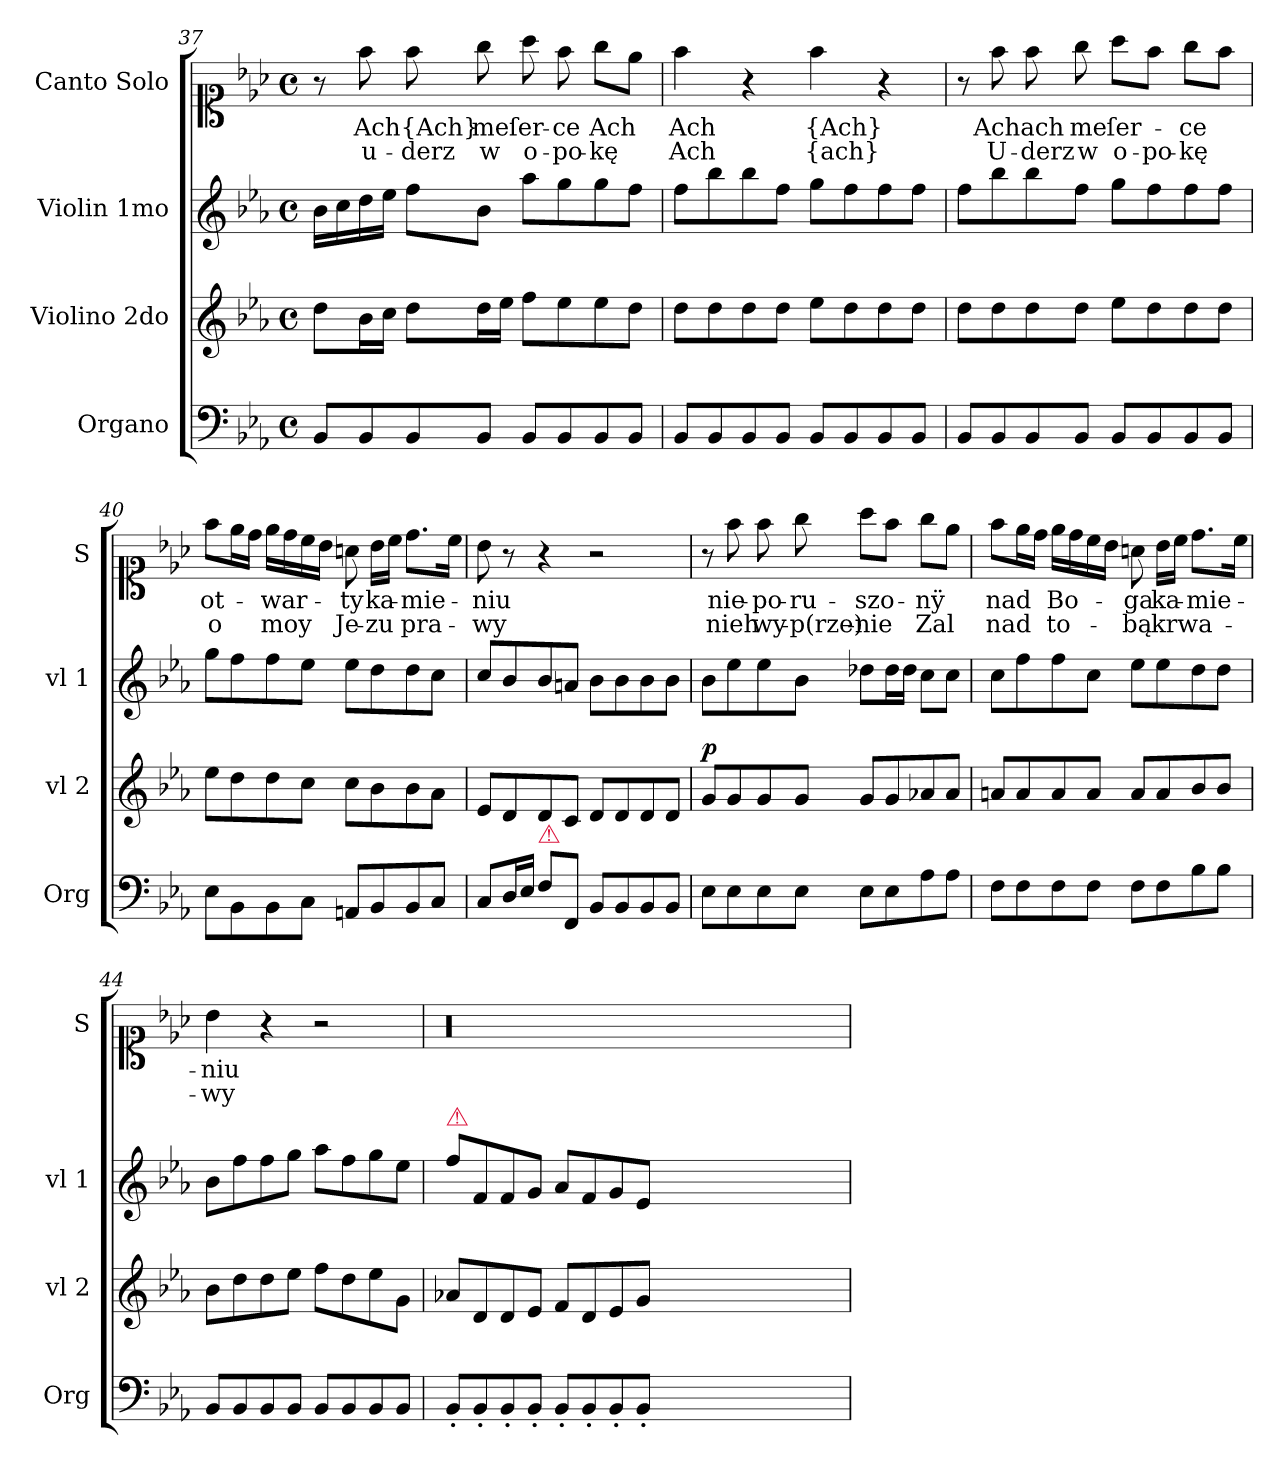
**kern	**kern	**dynam	**kern	**dynam	**kern	**text	**text
*part4	*part3	*part3	*part2	*part2	*part1	*part1	*part1
*staff4	*staff3	*staff3	*staff2	*staff2	*staff1	*staff1	*staff1
*I"Organo	*I"Violino 2do	*	*I"Violin 1mo	*	*I"Canto Solo	*	*
*I'Org	*I'vl 2	*	*I'vl 1	*	*I'S	*	*
*clefF4	*clefG2	*	*clefG2	*	*clefC1	*	*
*k[b-e-a-]	*k[b-e-a-]	*	*k[b-e-a-]	*	*k[b-e-a-]	*	*
*M4/4	*M4/4	*	*M4/4	*	*M4/4	*	*
*met(c)	*met(c)	*	*met(c)	*	*met(c)	*	*
=37	=37	=37	=37	=37	=37	=37	=37
!	!	!	!	!LO:DY:a	!	!	!
8BB-/L	8dd\L	.	16b-\LL	pia	8r	.	.
.	.	.	16cc\	.	.	.	.
8BB-/	16b-\L	.	16dd\	.	8ff\	Ach	u-
.	16cc\JJ	.	16ee-\JJ	.	.	.	.
8BB-/	8dd\L	.	8ff\L	.	8ff\	{Ach}	-derz
8BB-/J	16dd\L	.	8b-\J	.	8gg\	me	w
.	16ee-\JJ	.	.	.	.	.	.
8BB-/L	8ff\L	.	8aa-\L	.	8aa-\	ſer-	o-
8BB-/	8ee-\	.	8gg\	.	8ff\	-ce	-po-
8BB-/	8ee-\	.	8gg\	.	8gg\L	Ach	-kę
8BB-/J	8dd\J	.	8ff\J	.	8ee-\J	.	.
=38	=38	=38	=38	=38	=38	=38	=38
8BB-/L	8dd\L	.	8ff\L	.	4ff\	Ach	Ach
8BB-/	8dd\	.	8bb-\	.	.	.	.
8BB-/	8dd\	.	8bb-\	.	4r	.	.
8BB-/J	8dd\J	.	8ff\J	.	.	.	.
8BB-/L	8ee-\L	.	8gg\L	.	4ff\	{Ach}	{ach}
8BB-/	8dd\	.	8ff\	.	.	.	.
8BB-/	8dd\	.	8ff\	.	4r	.	.
8BB-/J	8dd\J	.	8ff\J	.	.	.	.
=39	=39	=39	=39	=39	=39	=39	=39
8BB-/L	8dd\L	.	8ff\L	.	8r	.	.
8BB-/	8dd\	.	8bb-\	.	8ff\	Ach	U-
8BB-/	8dd\	.	8bb-\	.	8ff\	ach	-derz
8BB-/J	8dd\J	.	8ff\J	.	8gg\	me	-w
8BB-/L	8ee-\L	.	8gg\L	.	8aa-\L	ſer-	o-
8BB-/	8dd\	.	8ff\	.	8ff\J	.	-po-
8BB-/	8dd\	.	8ff\	.	8gg\L	-ce	-kę
8BB-/J	8dd\J	.	8ff\J	.	8ff\J	.	.
=40	=40	=40	=40	=40	=40	=40	=40
8E-\L	8ee-\L	.	8gg\L	.	8ff\L	ot-	o
8BB-\	8dd\	.	8ff\	.	16ee-\L	.	.
.	.	.	.	.	16dd\JJ	.	.
8BB-\	8dd\	.	8ff\	.	16ee-\LL	-war-	moy
.	.	.	.	.	16dd\	.	.
8C\J	8cc\J	.	8ee-\J	.	16cc\	.	.
.	.	.	.	.	16b-\JJ	.	.
8AAn/L	8cc\L	.	8ee-\L	.	8an\	-ty	Je-
8BB-/	8b-\	.	8dd\	.	16b-\LL	ka-	-zu
.	.	.	.	.	16cc\JJ	.	.
8BB-/	8b-\	.	8dd\	.	8.dd\L	-mie-	pra-
8C/J	8a-\J	.	8cc\J	.	.	.	.
.	.	.	.	.	16cc\Jk	.	.
=41	=41	=41	=41	=41	=41	=41	=41
8C/L	8e-/L	.	8cc/L	.	8b-\	-niu	-wy
16D/L	8d/	.	8b-/	.	8r	.	.
16E-/JJ	.	.	.	.	.	.	.
!LO:TX:a:color=crimson:t=⚠	!	!	!	!	!	!	!
8F\L	8d/	.	8b-/	.	4r	.	.
8FF/J	8c/J	.	8an/J	.	.	.	.
8BB-/L	8d/L	.	8b-\L	.	2r	.	.
8BB-/	8d/	.	8b-\	.	.	.	.
8BB-/	8d/	.	8b-\	.	.	.	.
8BB-/J	8d/J	.	8b-\J	.	.	.	.
=42	=42	=42	=42	=42	=42	=42	=42
!	!	!LO:DY:a	!	!LO:DY:a	!	!	!
8E-\L	8g/L	p	8b-\L	pia	8r	.	.
8E-\	8g/	.	8ee-\	.	8ff\	nie-	nieh
8E-\	8g/	.	8ee-\	.	8ff\	-po-	wy-
8E-\J	8g/J	.	8b-\J	.	8gg\	-ru-	-p(rze)-
8E-\L	8g/L	.	8dd-X\L	.	8aa-\L	-szo-	-nie
8E-\	8g/	.	16dd-\L	.	8ff\J	.	.
.	.	.	16dd-\JJ	.	.	.	.
8A-\	8a-X/	.	8cc\L	.	8gg\L	-nÿ	Zal
8A-\J	8a-/J	.	8cc\J	.	8ee-\J	.	.
=43	=43	=43	=43	=43	=43	=43	=43
8F\L	8an/L	.	8cc\L	.	8ff\L	nad	nad
8F\	8a/	.	8ff\	.	16ee-\L	.	.
.	.	.	.	.	16dd\JJ	.	.
8F\	8a/	.	8ff\	.	16ee-\LL	Bo-	to-
.	.	.	.	.	16dd\	.	.
8F\J	8a/J	.	8cc\J	.	16cc\	.	.
.	.	.	.	.	16b-\JJ	.	.
8F\L	8a/L	.	8ee-\L	.	8an\	-ga	-bą
8F\	8a/	.	8ee-\	.	16b-\LL	ka-	krwa-
.	.	.	.	.	16cc\JJ	.	.
8B-\	8b-/	.	8dd\	.	8.dd\L	-mie-	.
8B-\J	8b-/J	.	8dd\J	.	.	.	.
.	.	.	.	.	16cc\Jk	.	.
=44	=44	=44	=44	=44	=44	=44	=44
8BB-/L	8b-\L	.	8b-\L	.	4b-\	-niu	-wy
8BB-/	8dd\	.	8ff\	.	.	.	.
8BB-/	8dd\	.	8ff\	.	4r	.	.
8BB-/J	8ee-\J	.	8gg\J	.	.	.	.
8BB-/L	8ff\L	.	8aa-\L	.	2r	.	.
8BB-/	8dd\	.	8ff\	.	.	.	.
8BB-/	8ee-\	.	8gg\	.	.	.	.
8BB-/J	8g\J	.	8ee-\J	.	.	.	.
=45	=45	=45	=45	=45	=45	=45	=45
!	!	!	!LO:TX:a:color=crimson:t=⚠	!	!	!	!
8BB-'/L	8a-X/L	.	8ff\L	.	00r	.	.
8BB-'/	8d/	.	8f/	for	.	.	.
8BB-'/	8d/	.	8f/	.	.	.	.
8BB-'/J	8e-/J	.	8g/J	.	.	.	.
8BB-'/L	8f/L	.	8a-/L	.	.	.	.
8BB-'/	8d/	.	8f/	.	.	.	.
8BB-'/	8e-/	.	8g/	.	.	.	.
8BB-'/J	8g/J	.	8e-/J	.	.	.	.
0.ryy	0.ryy	.	0.ryy	.	.	.	.
=	=	=	=	=	=	=	=
*-	*-	*-	*-	*-	*-	*-	*-
